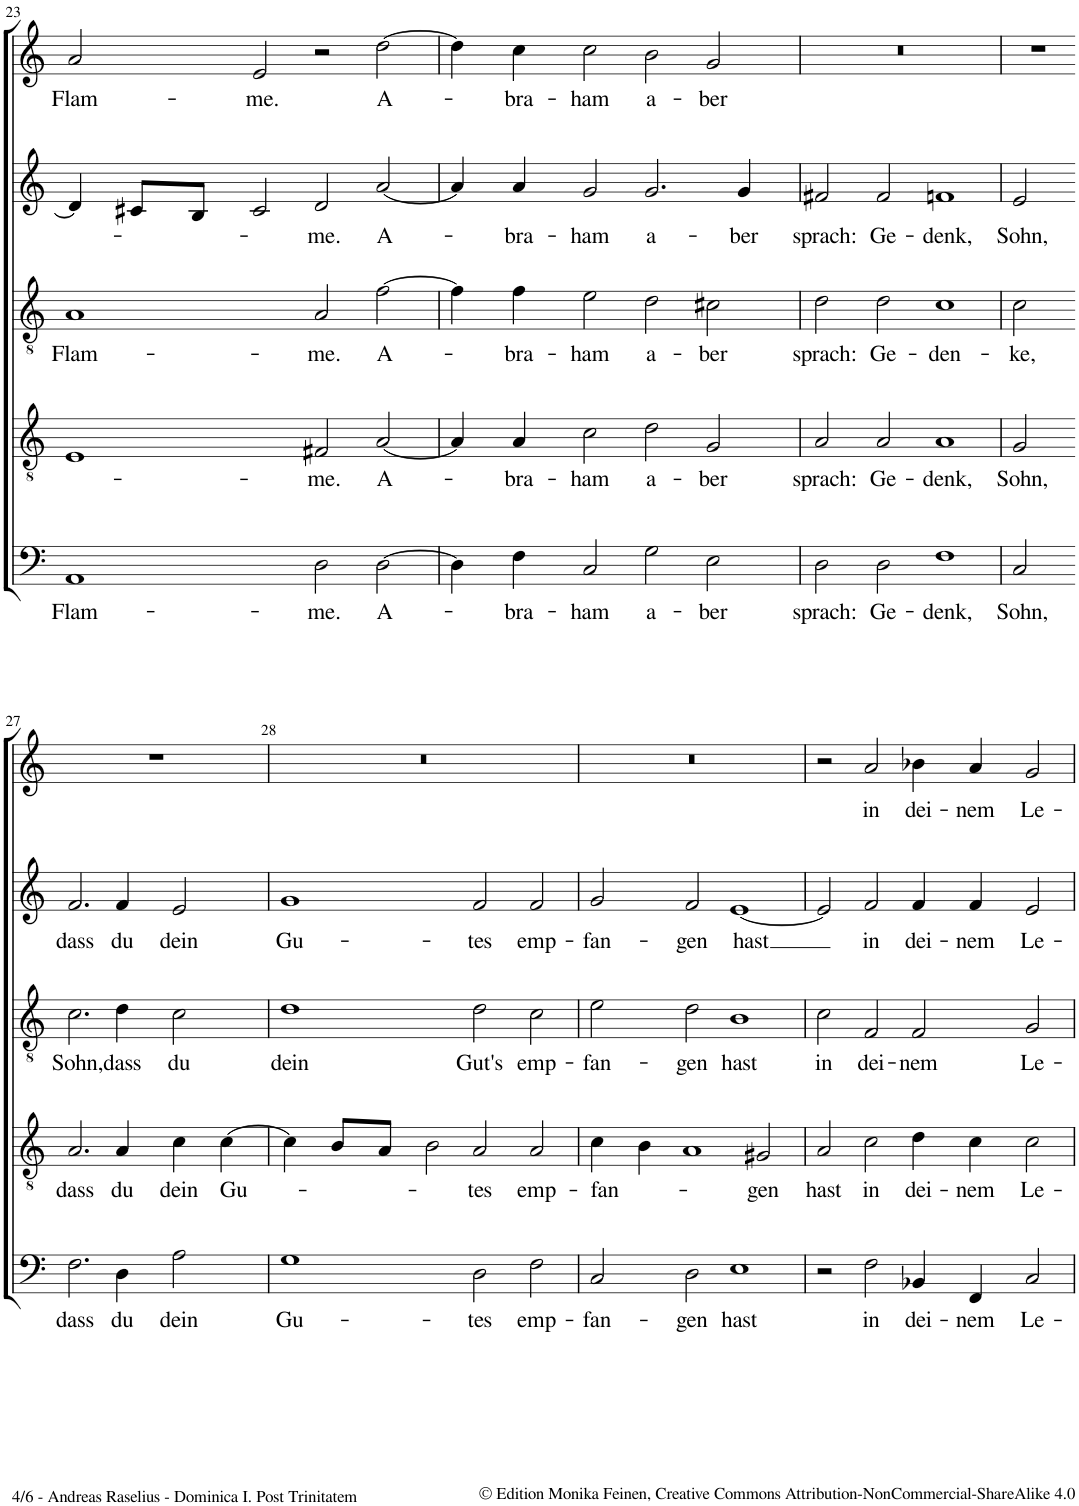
**kern	**text	**kern	**text	**kern	**text	**kern	**text	**kern	**text
*part5	*part5	*part4	*part4	*part3	*part3	*part2	*part2	*part1	*part1
*staff5	*staff5	*staff4	*staff4	*staff3	*staff3	*staff2	*staff2	*staff1	*staff1
*I"Bassus	*	*I"Tenor [Dorius]	*	*I"Quintus	*	*I"Altus	*	*I"Cantus	*
!!LO:PB:g=z
*clefF4	*	*clefGv2	*	*clefGv2	*	*clefG2	*	*clefG2	*
*k[]	*	*k[]	*	*k[]	*	*k[]	*	*k[]	*
*M4/2	*	*M4/2	*	*M4/2	*	*M4/2	*	*M4/2	*
*met(c|)	*	*met(c|)	*	*met(c|)	*	*met(c|)	*	*met(c|)	*
=23	=23	=23	=23	=23	=23	=23	=23	=23	=23
!	!LO:LY:b	!	!	!	!LO:LY:b	!	!	!	!LO:LY:b
1AA	Flam-	1E	.	1A	Flam-	4d/]	.	2a/	Flam-
.	.	.	.	.	.	8c#X/L	.	.	.
.	.	.	.	.	.	8B/J	.	.	.
!	!	!	!	!	!	!	!	!	!LO:LY:b
.	.	.	.	.	.	2c#/	.	2e/	-me.
!	!LO:LY:b	!	!LO:LY:b	!	!LO:LY:b	!	!LO:LY:b	!	!
2D\	-me.	2F#X/	-me.	2A/	-me.	2d/	-me.	2r	.
!	!LO:LY:b	!	!LO:LY:b	!	!LO:LY:b	!	!LO:LY:b	!	!LO:LY:b
[2D\	A-	[2A/	A-	[2f\	A-	[2a/	A-	[2dd\	A-
=24	=24	=24	=24	=24	=24	=24	=24	=24	=24
4D\]	.	4A/]	.	4f\]	.	4a/]	.	4dd\]	.
!	!LO:LY:b	!	!LO:LY:b	!	!LO:LY:b	!	!LO:LY:b	!	!LO:LY:b
4F\	-bra-	4A/	-bra-	4f\	-bra-	4a/	-bra-	4cc\	-bra-
!	!LO:LY:b	!	!LO:LY:b	!	!LO:LY:b	!	!LO:LY:b	!	!LO:LY:b
2C/	-ham	2c\	-ham	2e\	-ham	2g/	-ham	2cc\	-ham
!	!LO:LY:b	!	!LO:LY:b	!	!LO:LY:b	!	!LO:LY:b	!	!LO:LY:b
2G\	a-	2d\	a-	2d\	a-	2.g/	a-	2b\	a-
!	!LO:LY:b	!	!LO:LY:b	!	!LO:LY:b	!	!	!	!LO:LY:b
2E\	-ber	2G/	-ber	2c#X\	-ber	.	.	2g/	-ber
!	!	!	!	!	!	!	!LO:LY:b	!	!
.	.	.	.	.	.	4g/	-ber	.	.
=25	=25	=25	=25	=25	=25	=25	=25	=25	=25
!	!LO:LY:b	!	!LO:LY:b	!	!LO:LY:b	!	!LO:LY:b	!	!
2D\	sprach:	2A/	sprach:	2d\	sprach:	2f#X/	sprach:	0r	.
!	!LO:LY:b	!	!LO:LY:b	!	!LO:LY:b	!	!LO:LY:b	!	!
2D\	Ge-	2A/	Ge-	2d\	Ge-	2f#/	Ge-	.	.
!	!LO:LY:b	!	!LO:LY:b	!	!LO:LY:b	!	!LO:LY:b	!	!
1F	-denk,	1A	-denk,	1c	-den-	1fn	-denk,	.	.
=26	=26	=26	=26	=26	=26	=26	=26	=26	=26
!	!LO:LY:b	!	!LO:LY:b	!	!LO:LY:b	!	!LO:LY:b	!	!
2C/	Sohn,	2G/	Sohn,	2c\	-ke,	2e/	Sohn,	0r	.
1.ryy	.	1.ryy	.	1.ryy	.	1.ryy	.	.	.
!!LO:LB:g=z
=27-	=27-	=27-	=27-	=27-	=27-	=27-	=27-	=27-	=27-
!	!LO:LY:b	!	!LO:LY:b	!	!LO:LY:b	!	!LO:LY:b	!	!
2.F\	dass	2.A/	dass	2.c\	Sohn,	2.f/	dass	0r	.
!	!LO:LY:b	!	!LO:LY:b	!	!LO:LY:b	!	!LO:LY:b	!	!
4D\	du	4A/	du	4d\	dass	4f/	du	.	.
!	!LO:LY:b	!	!LO:LY:b	!	!LO:LY:b	!	!LO:LY:b	!	!
2A\	dein	4c\	dein	2c\	du	2e/	dein	.	.
!	!	!	!LO:LY:b	!	!	!	!	!	!
.	.	[4c\	Gu-	.	.	.	.	.	.
2ryy	.	2ryy	.	2ryy	.	2ryy	.	.	.
=28	=28	=28	=28	=28	=28	=28	=28	=28	=28
!	!LO:LY:b	!	!	!	!LO:LY:b	!	!LO:LY:b	!	!
1G	Gu-	4c\]	.	1d	dein	1g	Gu-	0r	.
.	.	8B/L	.	.	.	.	.	.	.
.	.	8A/J	.	.	.	.	.	.	.
.	.	2B\	.	.	.	.	.	.	.
!	!LO:LY:b	!	!LO:LY:b	!	!LO:LY:b	!	!LO:LY:b	!	!
2D\	-tes	2A/	-tes	2d\	Gut's	2f/	-tes	.	.
!	!LO:LY:b	!	!LO:LY:b	!	!LO:LY:b	!	!LO:LY:b	!	!
2F\	emp-	2A/	emp-	2c\	emp-	2f/	emp-	.	.
=29	=29	=29	=29	=29	=29	=29	=29	=29	=29
!	!LO:LY:b	!	!LO:LY:b	!	!LO:LY:b	!	!LO:LY:b	!	!
2C/	-fan-	4c\	-fan-	2e\	-fan-	2g/	-fan-	0r	.
.	.	4B\	.	.	.	.	.	.	.
!	!LO:LY:b	!	!	!	!LO:LY:b	!	!LO:LY:b	!	!
2D\	-gen	1A	.	2d\	-gen	2f/	-gen	.	.
!	!LO:LY:b	!	!	!	!LO:LY:b	!	!LO:LY:b	!	!
1E	hast	.	.	1B	hast	[1e	hast	.	.
!	!	!	!LO:LY:b	!	!	!	!	!	!
.	.	2G#X/	-gen	.	.	.	.	.	.
=30	=30	=30	=30	=30	=30	=30	=30	=30	=30
!	!	!	!LO:LY:b	!	!LO:LY:b	!	!	!	!
2r	.	2A/	hast	2c\	in	2e/]	.	2r	.
!	!LO:LY:b	!	!LO:LY:b	!	!LO:LY:b	!	!LO:LY:b	!	!LO:LY:b
2F\	in	2c\	in	2F/	dei-	2f/	in	2a/	in
!	!LO:LY:b	!	!LO:LY:b	!	!LO:LY:b	!	!LO:LY:b	!	!LO:LY:b
4BB-X/	dei-	4d\	dei-	2F/	-nem	4f/	dei-	4b-X\	dei-
!	!LO:LY:b	!	!LO:LY:b	!	!	!	!LO:LY:b	!	!LO:LY:b
4FF/	-nem	4c\	-nem	.	.	4f/	-nem	4a/	-nem
!	!LO:LY:b	!	!LO:LY:b	!	!LO:LY:b	!	!LO:LY:b	!	!LO:LY:b
2C/	Le-	2c\	Le-	2G/	Le-	2e/	Le-	2g/	Le-
=	=	=	=	=	=	=	=	=	=
*-	*-	*-	*-	*-	*-	*-	*-	*-	*-
